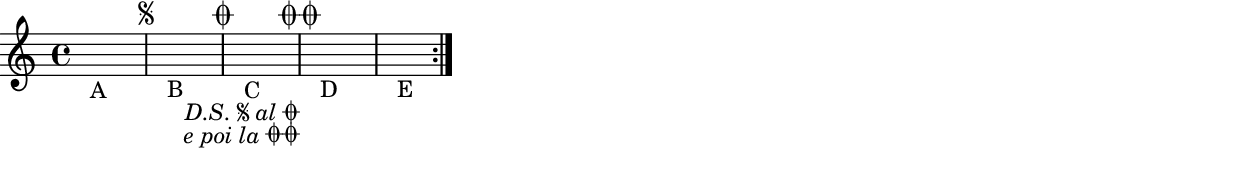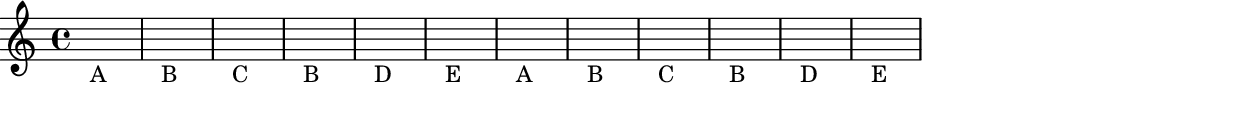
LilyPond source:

%% Generated by lilypond-book
%% Options: [exampleindent=10.16\mm,indent=0\mm,line-width=160\mm,paper-height=845.047\pt,paper-width=597.508\pt,papersize='(cons (* 597.508 pt) (* 845.047 pt))]
\include "lilypond-book-preamble.ly"


% ****************************************************************
% Start cut-&-pastable-section
% ****************************************************************

#(ly:set-option 'eps-box-padding 3.000000)



\paper {
  #(set-paper-size '(cons (* 597.508 pt) (* 845.047 pt)))
  indent = 0\mm
  line-width = 160\mm
  % offset the left padding, also add 1mm as lilypond creates cropped
  % images with a little space on the right
  line-width = #(- line-width (* mm  3.000000) (* mm 1))
}

\layout {
  
}




% ****************************************************************
% ly snippet:
% ****************************************************************
\sourcefilename "/lilypond-2.27.0/input/regression/repeat-segno-in-volta-middle.ly"
\sourcefileline 0
\version "2.23.6"

#(ly:set-option 'warning-as-error #t)

\header {
  texidoc="This tests a @code{\\repeat segno} inside and in the middle
of a @code{\\repeat volta}.  The music unfolds to ABCBDE ABCBDE."
}

piece = \new Voice \fixed c' {
  \repeat volta 2 {
    s1_"A"
    \repeat segno 2 {
      s1_"B"
      \alternative {
        s1_"C"
        s1_"D"
      }
    }
    s1_"E"
  }
}

\new Score { \piece }
\new Score { \unfoldRepeats \piece }



% ****************************************************************
% end ly snippet
% ****************************************************************
